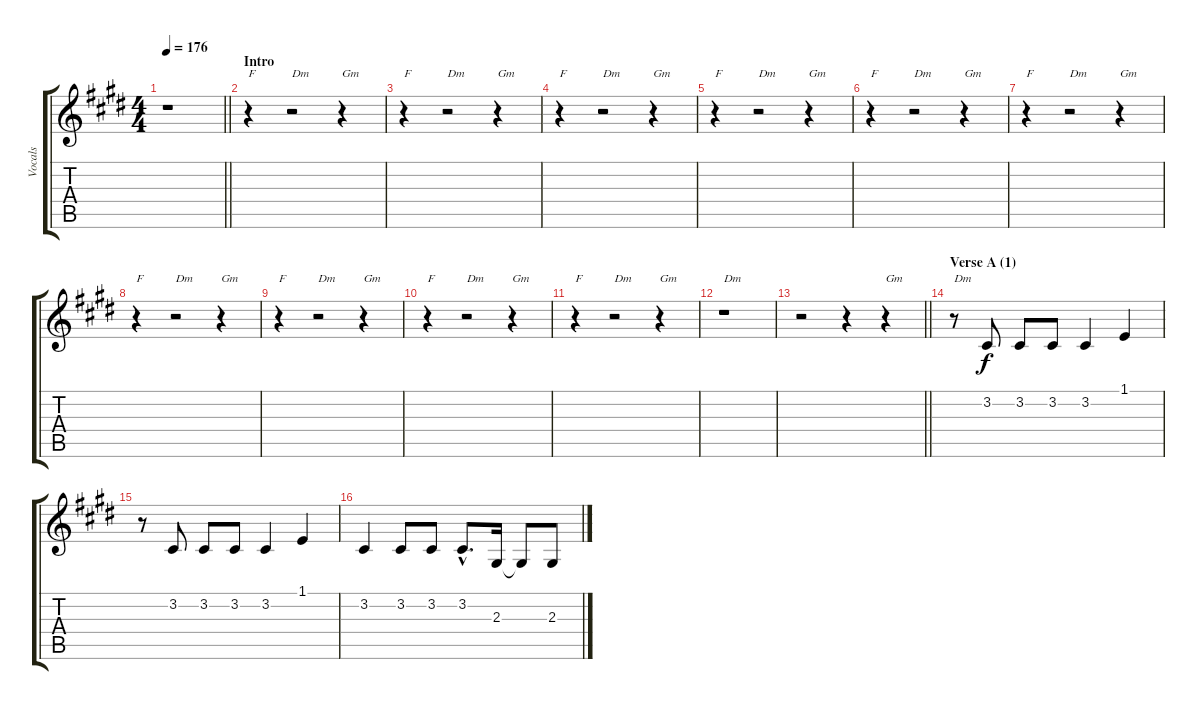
\track ("Vocals" "Vocals") {instrument sopranosax}
\staff {score tabs}
\tuning (Eb4 Bb3 Gb3 Db3 Ab2 Eb2) {hide}
\ts (4 4)
\tempo 176
\clef g2
\barLineRight lightlight
\ks c#minor
r.1{dy f instrument sopranosax} |
\section ("" "Intro")
r.4{txt "F"} r.2{txt "Dm"} r.4{txt "Gm"} |
r.4{txt "F"} r.2{txt "Dm"} r.4{txt "Gm"} |
r.4{txt "F"} r.2{txt "Dm"} r.4{txt "Gm"} |
r.4{txt "F"} r.2{txt "Dm"} r.4{txt "Gm"} |
r.4{txt "F"} r.2{txt "Dm"} r.4{txt "Gm"} |
r.4{txt "F"} r.2{txt "Dm"} r.4{txt "Gm"} |
r.4{txt "F"} r.2{txt "Dm"} r.4{txt "Gm"} |
r.4{txt "F"} r.2{txt "Dm"} r.4{txt "Gm"} |
r.4{txt "F"} r.2{txt "Dm"} r.4{txt "Gm"} |
r.4{txt "F"} r.2{txt "Dm"} r.4{txt "Gm"} |
r.1{txt "Dm"} |
\barLineRight lightlight
r.2 r.4 r.4{txt "Gm"} |
\section ("" "Verse A (1)")
r.8{txt "Dm"} 3.2.8 3.2.8 3.2.8 3.2.4 1.1.4 |
r.8 3.2.8 3.2.8 3.2.8 3.2.4 1.1.4 |
3.2.4 3.2.8 3.2.8 3.2{hac}.8{d} 2.3.16 2.3{t}.8 2.3.8
